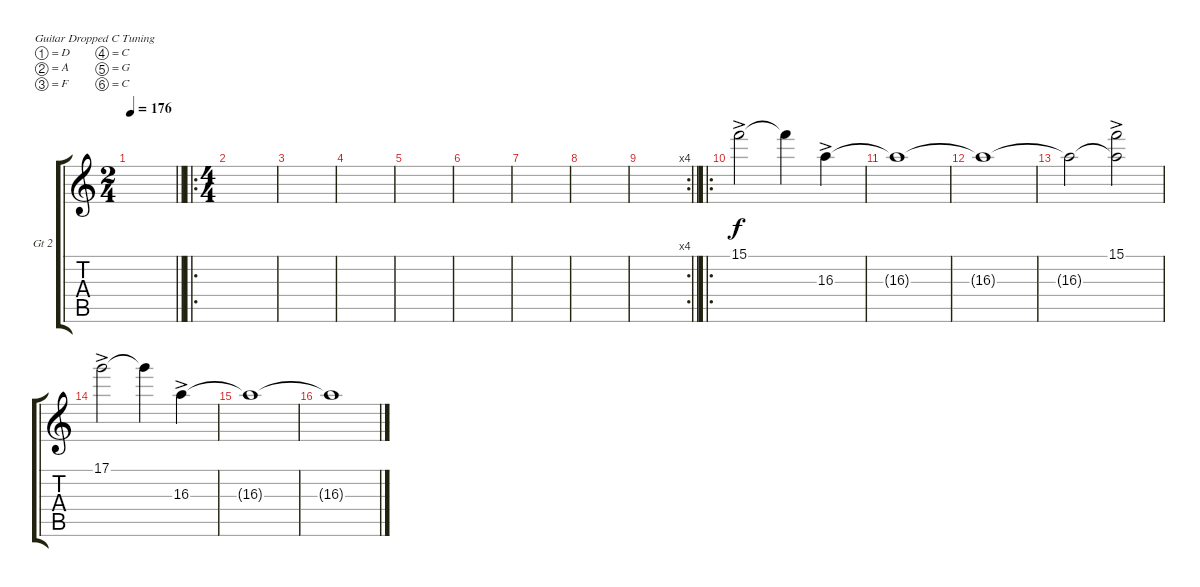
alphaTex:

\defaultSystemsLayout 4
\bracketExtendMode groupsimilarinstruments
\firstSystemTrackNameOrientation horizontal
\otherSystemsTrackNameOrientation horizontal
\track ("Guitar 2" "Gt 2") {instrument electricguitarclean}
\staff {score tabs}
\tuning (D4 A3 F3 C3 G2 C2)
\ts (2 4)
\tempo 176
\clef g2
\barLineRight lightlight
\ks c
|
\ro
\ts (4 4)
\scale
0.38796 |
\scale
0.204013 |
\scale
0.204013 |
\scale
0.204013 |
\scale
0.25 |
\scale
0.25 |
\scale
0.25 |
\rc 4
\scale
0.25
\barLineRight lightlight
|
\ro
\scale
0.25 15.1{ac}.2 15.1{t}.4 16.3{ac}.4 |
16.3{t}.1 |
16.3{t}.1 |
16.3{t}.2 (16.3{t} 15.1{ac}).2 |
17.1{ac}.2 17.1{t}.4 16.3{ac}.4 |
16.3{t}.1 |
16.3{t}.1
